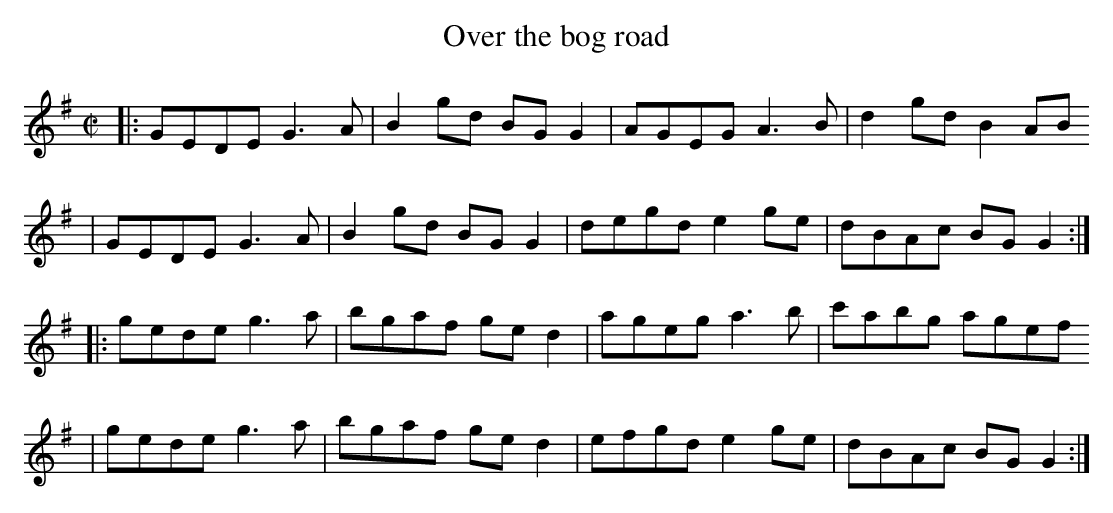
X:1
T: Over the bog road
L:1/8
M: C|
K: G
|: GEDE G3A | B2gd BGG2 | AGEG A3B | d2gd B2AB
|  GEDE G3A | B2gd BGG2 | degd e2ge | dBAc BGG2 :|
|: gede g3a | bgaf ged2 | ageg a3b | c'abg agef
|  gede g3a | bgaf ged2 | efgd e2ge | dBAc BGG2 :|
